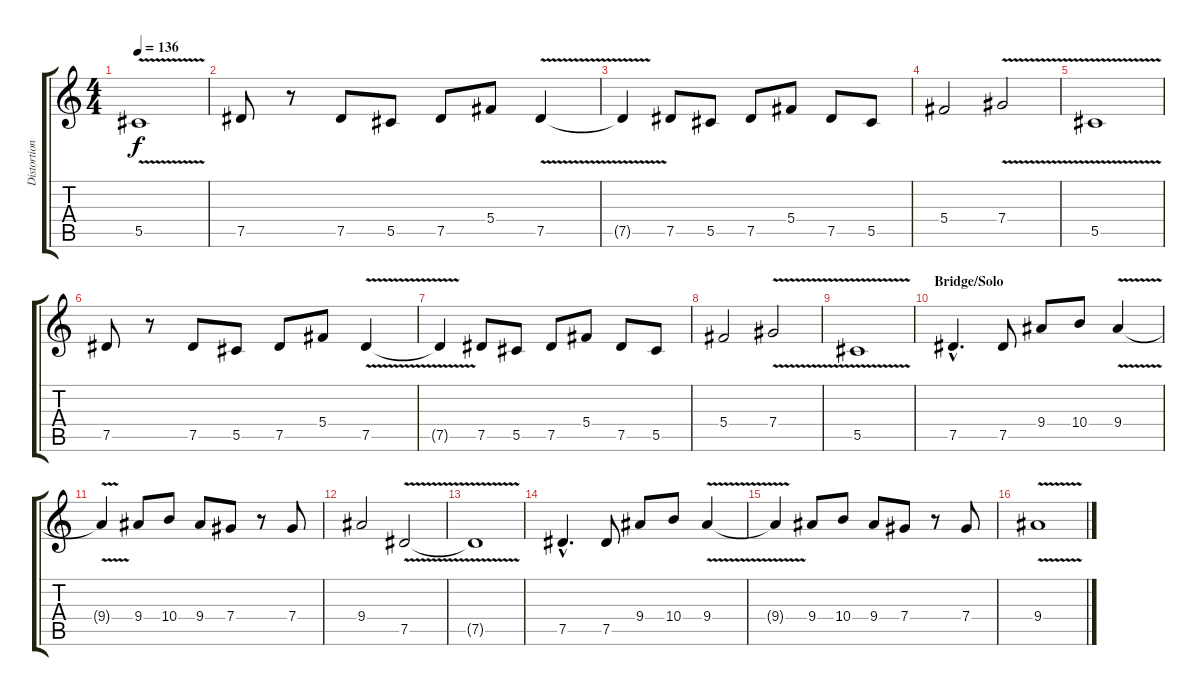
\track ("Distortion guitar" "Distortion") {instrument distortionguitar}
\staff {score tabs}
\tuning (Eb4 Bb3 Gb3 Db3 Ab2 Eb2) {hide}
\ts (4 4)
\tempo 136
\clef g2
\ks c
5.5{v}.1{dy f} |
7.5.8 r.8 7.5.8 5.5.8 7.5.8 5.4.8 7.5{v}.4 |
7.5{t}.4 7.5.8 5.5.8 7.5.8 5.4.8 7.5.8 5.5.8 |
5.4.2 7.4{v}.2 |
5.5{v}.1 |
7.5.8 r.8 7.5.8 5.5.8 7.5.8 5.4.8 7.5{v}.4 |
7.5{t}.4 7.5.8 5.5.8 7.5.8 5.4.8 7.5.8 5.5.8 |
5.4.2 7.4{v}.2 |
5.5{v}.1 |
\section ("" "Bridge/Solo")
7.5{hac}.4{d} 7.5.8 9.4.8 10.4.8 9.4{v}.4 |
9.4{t}.4 9.4.8 10.4.8 9.4.8 7.4.8 r.8 7.4.8 |
9.4.2 7.5{v}.2 |
7.5{t}.1 |
7.5{hac}.4{d} 7.5.8 9.4.8 10.4.8 9.4{v}.4 |
9.4{t}.4 9.4.8 10.4.8 9.4.8 7.4.8 r.8 7.4.8 |
9.4{v}.1
